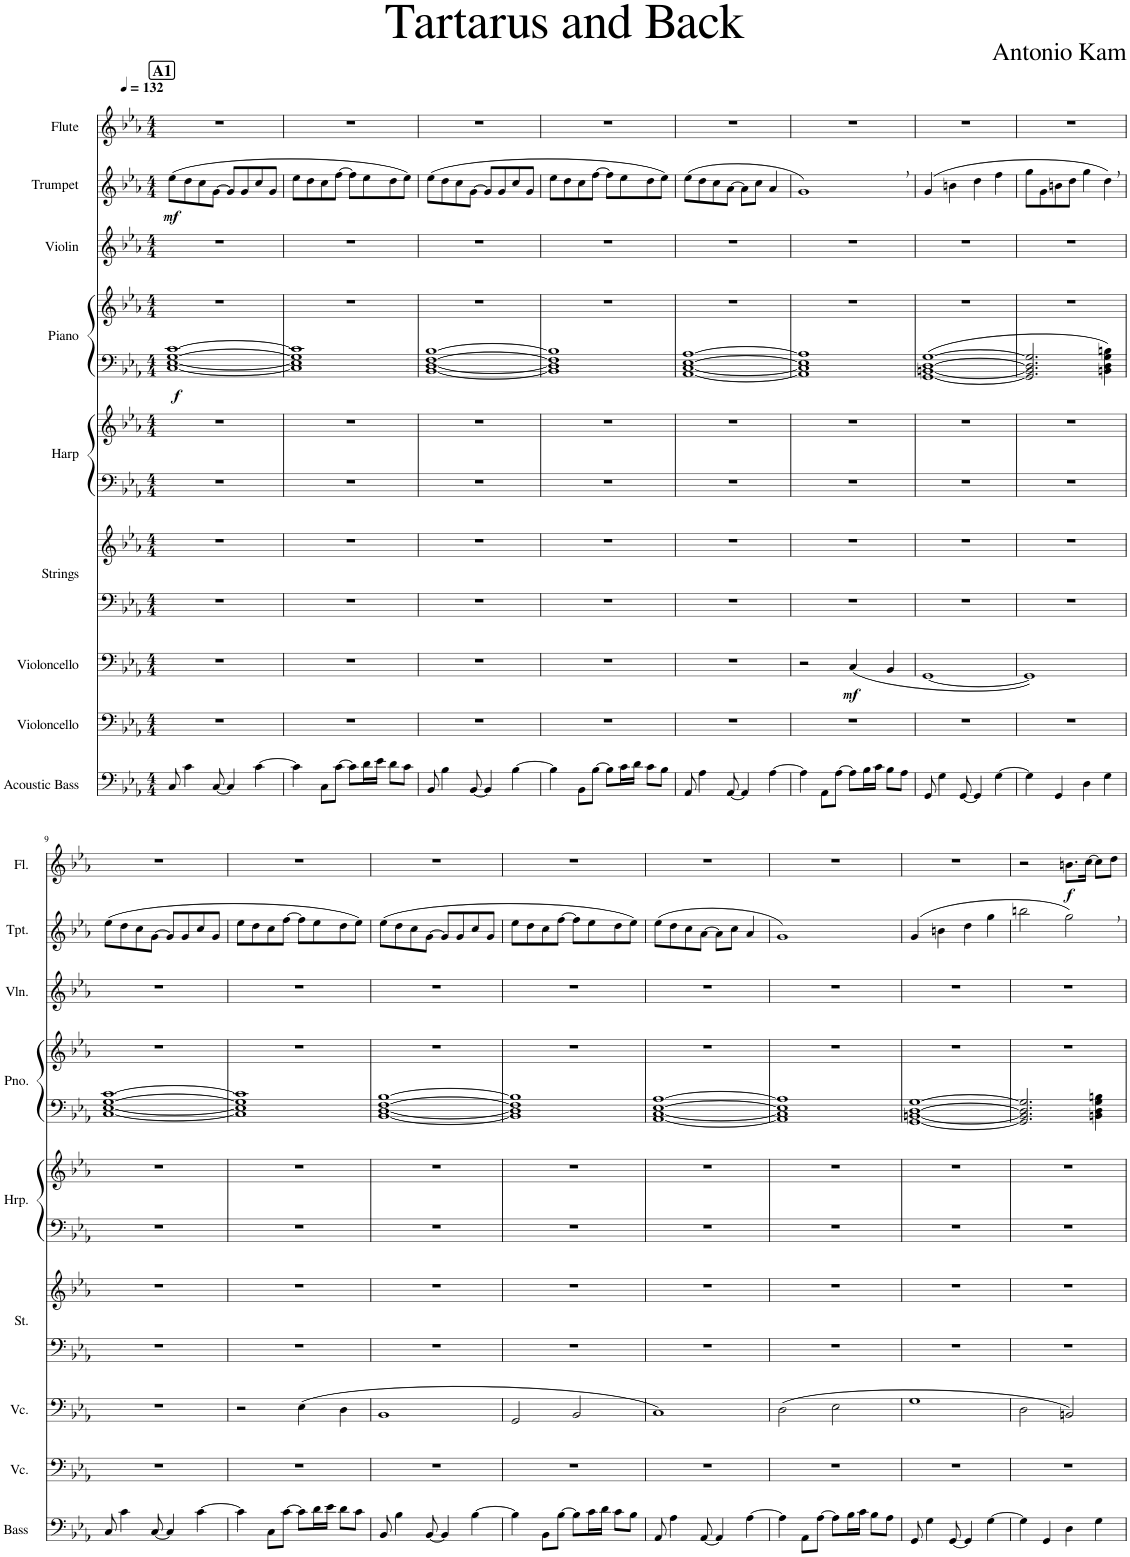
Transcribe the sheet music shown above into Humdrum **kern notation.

**kern	**kern	**kern	**dynam	**kern	**kern	**kern	**kern	**kern	**kern	**dynam	**kern	**kern	**dynam	**kern	**dynam
*part9	*part8	*part7	*part7	*part6	*part6	*part5	*part5	*part4	*part4	*part4	*part3	*part2	*part2	*part1	*part1
*staff12	*staff11	*staff10	*staff10	*staff9	*staff8	*staff7	*staff6	*staff5	*staff4	*staff4/5	*staff3	*staff2	*staff2	*staff1	*staff1
*I"Acoustic Bass	*I"Violoncello	*I"Violoncello	*	*I"Strings	*	*I"Harp	*	*I"Piano	*	*	*I"Violin	*I"Trumpet	*	*I"Flute	*
*I'Bass	*I'Vc.	*I'Vc.	*	*I'St.	*	*I'Hrp.	*	*I'Pno.	*	*	*I'Vln.	*I'Tpt.	*	*I'Fl.	*
*clefF4	*clefF4	*clefF4	*	*clefF4	*clefG2	*clefF4	*clefG2	*clefF4	*clefG2	*	*clefG2	*clefG2	*	*clefG2	*
*Trd7c12	*	*	*	*	*	*	*	*	*	*	*	*Trd1c2	*	*	*
*k[b-e-a-]	*k[b-e-a-]	*k[b-e-a-]	*	*k[b-e-a-]	*k[b-e-a-]	*k[b-e-a-]	*k[b-e-a-]	*k[b-e-a-]	*k[b-e-a-]	*	*k[b-e-a-]	*k[b-e-a-]	*	*k[b-e-a-]	*
*M4/4	*M4/4	*M4/4	*	*M4/4	*M4/4	*M4/4	*M4/4	*M4/4	*M4/4	*	*M4/4	*M4/4	*	*M4/4	*
*MM132	*MM132	*MM132	*	*MM132	*MM132	*MM132	*MM132	*MM132	*MM132	*	*MM132	*MM132	*	*MM132	*
!!LO:REH:place=s1:a:B:cj:fs=14:t=A1
=1	=1	=1	=1	=1	=1	=1	=1	=1	=1	=1	=1	=1	=1	=1	=1
!	!	!	!	!	!	!	!	!	!	!LO:DY:b=2	!	!	!LO:DY:b	!	!
8C/	1r	1r	.	1r	1r	1r	1r	[1C [1E- [1G [1c	1r	f	1r	(8ee-\L	mf	1r	.
4c\	.	.	.	.	.	.	.	.	.	.	.	8dd\	.	.	.
.	.	.	.	.	.	.	.	.	.	.	.	8cc\	.	.	.
[8C/	.	.	.	.	.	.	.	.	.	.	.	[8g\J	.	.	.
4C/]	.	.	.	.	.	.	.	.	.	.	.	8g/L]	.	.	.
.	.	.	.	.	.	.	.	.	.	.	.	8g/	.	.	.
[4c\	.	.	.	.	.	.	.	.	.	.	.	8cc/	.	.	.
.	.	.	.	.	.	.	.	.	.	.	.	8g/J	.	.	.
=2	=2	=2	=2	=2	=2	=2	=2	=2	=2	=2	=2	=2	=2	=2	=2
4c\]	1r	1r	.	1r	1r	1r	1r	1C] 1E-] 1G] 1c]	1r	.	1r	8ee-\L	.	1r	.
.	.	.	.	.	.	.	.	.	.	.	.	8dd\	.	.	.
8C\L	.	.	.	.	.	.	.	.	.	.	.	8cc\	.	.	.
[8c\J	.	.	.	.	.	.	.	.	.	.	.	[8ff\J	.	.	.
8c\L]	.	.	.	.	.	.	.	.	.	.	.	8ff\L]	.	.	.
16d\L	.	.	.	.	.	.	.	.	.	.	.	8ee-\	.	.	.
16e-\JJ	.	.	.	.	.	.	.	.	.	.	.	.	.	.	.
8d\L	.	.	.	.	.	.	.	.	.	.	.	8dd\	.	.	.
8c\J	.	.	.	.	.	.	.	.	.	.	.	8ee-\J)	.	.	.
=3	=3	=3	=3	=3	=3	=3	=3	=3	=3	=3	=3	=3	=3	=3	=3
8BB-/	1r	1r	.	1r	1r	1r	1r	[1BB- [1D [1F [1B-	1r	.	1r	(8ee-\L	.	1r	.
4B-\	.	.	.	.	.	.	.	.	.	.	.	8dd\	.	.	.
.	.	.	.	.	.	.	.	.	.	.	.	8cc\	.	.	.
[8BB-/	.	.	.	.	.	.	.	.	.	.	.	[8g\J	.	.	.
4BB-/]	.	.	.	.	.	.	.	.	.	.	.	8g/L]	.	.	.
.	.	.	.	.	.	.	.	.	.	.	.	8g/	.	.	.
[4B-\	.	.	.	.	.	.	.	.	.	.	.	8cc/	.	.	.
.	.	.	.	.	.	.	.	.	.	.	.	8g/J	.	.	.
=4	=4	=4	=4	=4	=4	=4	=4	=4	=4	=4	=4	=4	=4	=4	=4
4B-\]	1r	1r	.	1r	1r	1r	1r	1BB-] 1D] 1F] 1B-]	1r	.	1r	8ee-\L	.	1r	.
.	.	.	.	.	.	.	.	.	.	.	.	8dd\	.	.	.
8BB-\L	.	.	.	.	.	.	.	.	.	.	.	8cc\	.	.	.
[8B-\J	.	.	.	.	.	.	.	.	.	.	.	[8ff\J	.	.	.
8B-\L]	.	.	.	.	.	.	.	.	.	.	.	8ff\L]	.	.	.
16c\L	.	.	.	.	.	.	.	.	.	.	.	8ee-\	.	.	.
16d\JJ	.	.	.	.	.	.	.	.	.	.	.	.	.	.	.
8c\L	.	.	.	.	.	.	.	.	.	.	.	8dd\	.	.	.
8B-\J	.	.	.	.	.	.	.	.	.	.	.	8ee-\J)	.	.	.
=5	=5	=5	=5	=5	=5	=5	=5	=5	=5	=5	=5	=5	=5	=5	=5
8AA-/	1r	1r	.	1r	1r	1r	1r	[1AA- [1C [1E- [1A-	1r	.	1r	(8ee-\L	.	1r	.
4A-\	.	.	.	.	.	.	.	.	.	.	.	8dd\	.	.	.
.	.	.	.	.	.	.	.	.	.	.	.	8cc\	.	.	.
[8AA-/	.	.	.	.	.	.	.	.	.	.	.	[8a-\J	.	.	.
4AA-/]	.	.	.	.	.	.	.	.	.	.	.	8a-\L]	.	.	.
.	.	.	.	.	.	.	.	.	.	.	.	8cc\J	.	.	.
[4A-\	.	.	.	.	.	.	.	.	.	.	.	4a-/	.	.	.
=6	=6	=6	=6	=6	=6	=6	=6	=6	=6	=6	=6	=6	=6	=6	=6
4A-\]	1r	2r	.	1r	1r	1r	1r	1AA-] 1C] 1E-] 1A-]	1r	.	1r	1g,)	.	1r	.
8AA-\L	.	.	.	.	.	.	.	.	.	.	.	.	.	.	.
[8A-\J	.	.	.	.	.	.	.	.	.	.	.	.	.	.	.
!	!	!	!LO:DY:b	!	!	!	!	!	!	!	!	!	!	!	!
8A-\L]	.	(4C/	mf	.	.	.	.	.	.	.	.	.	.	.	.
16B-\L	.	.	.	.	.	.	.	.	.	.	.	.	.	.	.
16c\JJ	.	.	.	.	.	.	.	.	.	.	.	.	.	.	.
8B-\L	.	4BB-/	.	.	.	.	.	.	.	.	.	.	.	.	.
8A-\J	.	.	.	.	.	.	.	.	.	.	.	.	.	.	.
=7	=7	=7	=7	=7	=7	=7	=7	=7	=7	=7	=7	=7	=7	=7	=7
8GG/	1r	[1GG	.	1r	1r	1r	1r	[1GG [1BBn [1D [1G	1r	.	1r	(4g/	.	1r	.
4G\	.	.	.	.	.	.	.	.	.	.	.	.	.	.	.
.	.	.	.	.	.	.	.	.	.	.	.	4bn\	.	.	.
[8GG/	.	.	.	.	.	.	.	.	.	.	.	.	.	.	.
4GG/]	.	.	.	.	.	.	.	.	.	.	.	4dd\	.	.	.
[4G\	.	.	.	.	.	.	.	.	.	.	.	4ff\	.	.	.
=8	=8	=8	=8	=8	=8	=8	=8	=8	=8	=8	=8	=8	=8	=8	=8
4G\]	1r	1GG])	.	1r	1r	1r	1r	2.GG/] 2.BB/] 2.D/] 2.G/]	1r	.	1r	8gg\L	.	1r	.
.	.	.	.	.	.	.	.	.	.	.	.	8g\	.	.	.
4GG/	.	.	.	.	.	.	.	.	.	.	.	8bn\	.	.	.
.	.	.	.	.	.	.	.	.	.	.	.	8dd\J	.	.	.
4D\	.	.	.	.	.	.	.	.	.	.	.	4gg\	.	.	.
4G\	.	.	.	.	.	.	.	4BBn\ 4D\ 4G\ 4Bn\	.	.	.	4dd,\)	.	.	.
!!LO:LB:g=z
=9	=9	=9	=9	=9	=9	=9	=9	=9	=9	=9	=9	=9	=9	=9	=9
8C/	1r	1r	.	1r	1r	1r	1r	[1C [1E- [1G [1c	1r	.	1r	(8ee-\L	.	1r	.
4c\	.	.	.	.	.	.	.	.	.	.	.	8dd\	.	.	.
.	.	.	.	.	.	.	.	.	.	.	.	8cc\	.	.	.
[8C/	.	.	.	.	.	.	.	.	.	.	.	[8g\J	.	.	.
4C/]	.	.	.	.	.	.	.	.	.	.	.	8g/L]	.	.	.
.	.	.	.	.	.	.	.	.	.	.	.	8g/	.	.	.
[4c\	.	.	.	.	.	.	.	.	.	.	.	8cc/	.	.	.
.	.	.	.	.	.	.	.	.	.	.	.	8g/J	.	.	.
=10	=10	=10	=10	=10	=10	=10	=10	=10	=10	=10	=10	=10	=10	=10	=10
4c\]	1r	2r	.	1r	1r	1r	1r	1C] 1E-] 1G] 1c]	1r	.	1r	8ee-\L	.	1r	.
.	.	.	.	.	.	.	.	.	.	.	.	8dd\	.	.	.
8C\L	.	.	.	.	.	.	.	.	.	.	.	8cc\	.	.	.
[8c\J	.	.	.	.	.	.	.	.	.	.	.	[8ff\J	.	.	.
8c\L]	.	(4E-\	.	.	.	.	.	.	.	.	.	8ff\L]	.	.	.
16d\L	.	.	.	.	.	.	.	.	.	.	.	8ee-\	.	.	.
16e-\JJ	.	.	.	.	.	.	.	.	.	.	.	.	.	.	.
8d\L	.	4D\	.	.	.	.	.	.	.	.	.	8dd\	.	.	.
8c\J	.	.	.	.	.	.	.	.	.	.	.	8ee-\J)	.	.	.
=11	=11	=11	=11	=11	=11	=11	=11	=11	=11	=11	=11	=11	=11	=11	=11
8BB-/	1r	1BB-	.	1r	1r	1r	1r	[1BB- [1D [1F [1B-	1r	.	1r	(8ee-\L	.	1r	.
4B-\	.	.	.	.	.	.	.	.	.	.	.	8dd\	.	.	.
.	.	.	.	.	.	.	.	.	.	.	.	8cc\	.	.	.
[8BB-/	.	.	.	.	.	.	.	.	.	.	.	[8g\J	.	.	.
4BB-/]	.	.	.	.	.	.	.	.	.	.	.	8g/L]	.	.	.
.	.	.	.	.	.	.	.	.	.	.	.	8g/	.	.	.
[4B-\	.	.	.	.	.	.	.	.	.	.	.	8cc/	.	.	.
.	.	.	.	.	.	.	.	.	.	.	.	8g/J	.	.	.
=12	=12	=12	=12	=12	=12	=12	=12	=12	=12	=12	=12	=12	=12	=12	=12
4B-\]	1r	2GG/	.	1r	1r	1r	1r	1BB-] 1D] 1F] 1B-]	1r	.	1r	8ee-\L	.	1r	.
.	.	.	.	.	.	.	.	.	.	.	.	8dd\	.	.	.
8BB-\L	.	.	.	.	.	.	.	.	.	.	.	8cc\	.	.	.
[8B-\J	.	.	.	.	.	.	.	.	.	.	.	[8ff\J	.	.	.
8B-\L]	.	2BB-/	.	.	.	.	.	.	.	.	.	8ff\L]	.	.	.
16c\L	.	.	.	.	.	.	.	.	.	.	.	8ee-\	.	.	.
16d\JJ	.	.	.	.	.	.	.	.	.	.	.	.	.	.	.
8c\L	.	.	.	.	.	.	.	.	.	.	.	8dd\	.	.	.
8B-\J	.	.	.	.	.	.	.	.	.	.	.	8ee-\J)	.	.	.
=13	=13	=13	=13	=13	=13	=13	=13	=13	=13	=13	=13	=13	=13	=13	=13
8AA-/	1r	1C)	.	1r	1r	1r	1r	[1AA- [1C [1E- [1A-	1r	.	1r	(8ee-\L	.	1r	.
4A-\	.	.	.	.	.	.	.	.	.	.	.	8dd\	.	.	.
.	.	.	.	.	.	.	.	.	.	.	.	8cc\	.	.	.
[8AA-/	.	.	.	.	.	.	.	.	.	.	.	[8a-\J	.	.	.
4AA-/]	.	.	.	.	.	.	.	.	.	.	.	8a-\L]	.	.	.
.	.	.	.	.	.	.	.	.	.	.	.	8cc\J	.	.	.
[4A-\	.	.	.	.	.	.	.	.	.	.	.	4a-/	.	.	.
=14	=14	=14	=14	=14	=14	=14	=14	=14	=14	=14	=14	=14	=14	=14	=14
4A-\]	1r	(2D\	.	1r	1r	1r	1r	1AA-] 1C] 1E-] 1A-]	1r	.	1r	1g)	.	1r	.
8AA-\L	.	.	.	.	.	.	.	.	.	.	.	.	.	.	.
[8A-\J	.	.	.	.	.	.	.	.	.	.	.	.	.	.	.
8A-\L]	.	2E-\	.	.	.	.	.	.	.	.	.	.	.	.	.
16B-\L	.	.	.	.	.	.	.	.	.	.	.	.	.	.	.
16c\JJ	.	.	.	.	.	.	.	.	.	.	.	.	.	.	.
8B-\L	.	.	.	.	.	.	.	.	.	.	.	.	.	.	.
8A-\J	.	.	.	.	.	.	.	.	.	.	.	.	.	.	.
=15	=15	=15	=15	=15	=15	=15	=15	=15	=15	=15	=15	=15	=15	=15	=15
8GG/	1r	1G	.	1r	1r	1r	1r	[1GG [1BBn [1D [1G	1r	.	1r	(4g/	.	1r	.
4G\	.	.	.	.	.	.	.	.	.	.	.	.	.	.	.
.	.	.	.	.	.	.	.	.	.	.	.	4bn\	.	.	.
[8GG/	.	.	.	.	.	.	.	.	.	.	.	.	.	.	.
4GG/]	.	.	.	.	.	.	.	.	.	.	.	4dd\	.	.	.
[4G\	.	.	.	.	.	.	.	.	.	.	.	4gg\	.	.	.
=16	=16	=16	=16	=16	=16	=16	=16	=16	=16	=16	=16	=16	=16	=16	=16
4G\]	1r	2D\	.	1r	1r	1r	1r	2.GG/] 2.BB/] 2.D/] 2.G/]	1r	.	1r	2bbn\	.	2r	.
4GG/	.	.	.	.	.	.	.	.	.	.	.	.	.	.	.
!	!	!	!	!	!	!	!	!	!	!	!	!	!	!	!LO:DY:b
4D\	.	2BBn/)	.	.	.	.	.	.	.	.	.	2gg,\)	.	8.bn\L	f
.	.	.	.	.	.	.	.	.	.	.	.	.	.	[16cc\Jk	.
4G\	.	.	.	.	.	.	.	4BBn\ 4D\ 4G\ 4Bn\	.	.	.	.	.	8cc\L]	.
.	.	.	.	.	.	.	.	.	.	.	.	.	.	8dd\J	.
=	=	=	=	=	=	=	=	=	=	=	=	=	=	=	=
*-	*-	*-	*-	*-	*-	*-	*-	*-	*-	*-	*-	*-	*-	*-	*-
